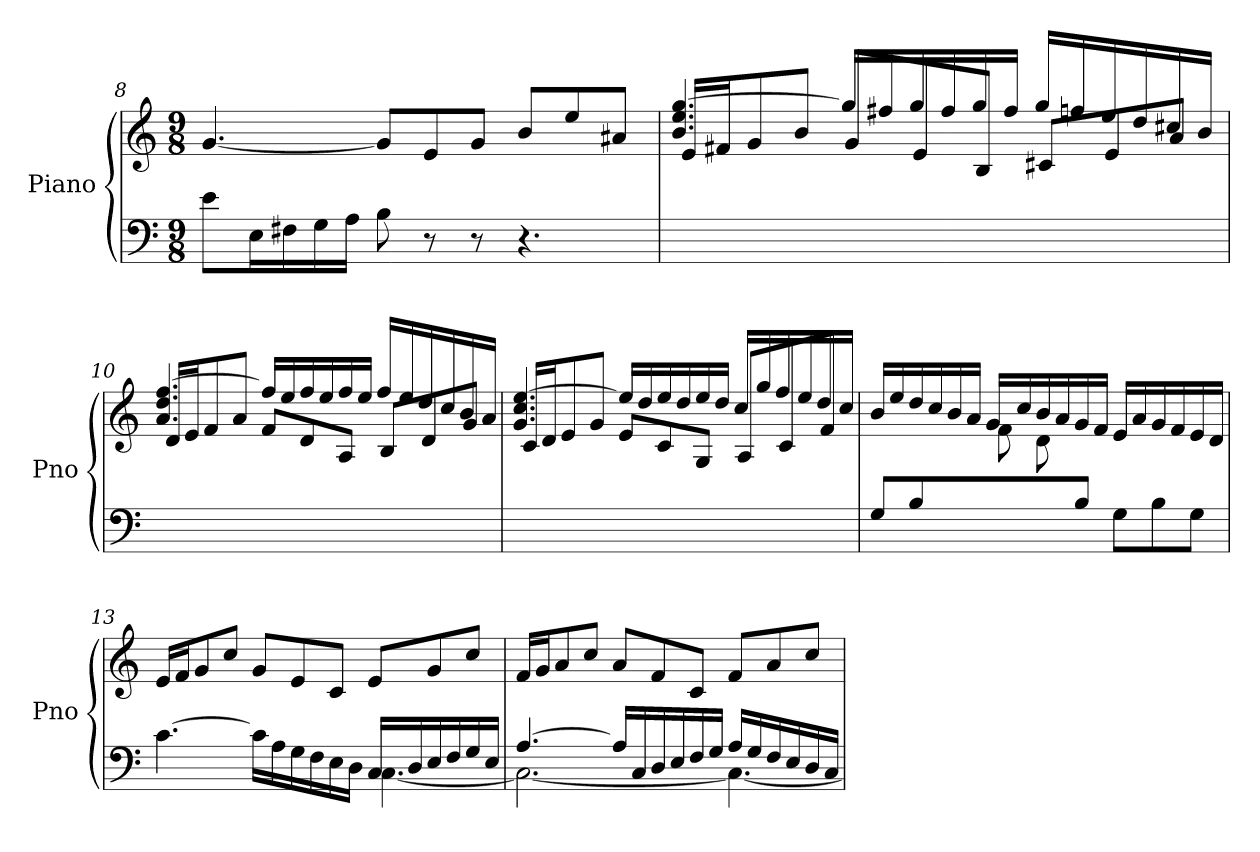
**kern	**kern
*part1	*part1
*staff2	*staff1
*I"Piano	*
*I'Pno	*
*clefF4	*clefG2
*k[]	*k[]
*M9/8	*M9/8
=8	=8
8e\L	[4.g/
16E\L	.
16F#X\	.
16G\	.
16A\JJ	.
8B\	8g/L]
8r	8e/
8r	8g/J
4.r	8b/L
.	8ee/
.	8a#X/J
=9	=9
*	*^
1ryy	4.b/ 4.ee/ [4.gg/	16e/LL
.	.	16f#X/J
.	.	8g/
.	.	8b/J
.	16gg/LL]	8g/L
.	16ff#X/	.
.	16gg/	8e/
.	16ff#/	.
.	16gg/	8B/J
.	16ff#/JJ	.
.	16gg/LL	8c#X/L
.	16ffn/	.
.	16ee/	8e/
.	16dd/	.
8ryy	16cc#X/	8a/J
.	16b/JJ	.
!!LO:LB:g=z	!!
=10	=10	=10
1ryy	4.a/ 4.dd/ [4.ff/	16d/LL
.	.	16e/J
.	.	8f/
.	.	8a/J
.	16ff/LL]	8f/L
.	16ee/	.
.	16ff/	8d/
.	16ee/	.
.	16ff/	8A/J
.	16ee/JJ	.
.	16ff/LL	8B/L
.	16ee/	.
.	16dd/	8d/
.	16cc/	.
8ryy	16b/	8g/J
.	16a/JJ	.
=11	=11	=11
1ryy	4.g/ 4.cc/ [4.ee/	16c/LL
.	.	16d/J
.	.	8e/
.	.	8g/J
.	16ee/LL]	8e/L
.	16dd/	.
.	16ee/	8c/
.	16dd/	.
.	16ee/	8G/J
.	16dd/JJ	.
.	16cc/LL	8A/L
.	16gg/	.
.	16ff/	8c/
.	16ee/	.
8ryy	16dd/	8f/J
.	16cc/JJ	.
=12	=12	=12
8G/L	16b/LL	4ryy
.	16ee/	.
8B/	16dd/	.
.	16cc/	.
4.ryy	16b/	8d\J
.	16a/JJ	.
.	16g/LL	8f\L
.	16cc/	.
.	16b/	8d\
.	16a/	.
8B/J	16g/	2ryy
.	16f/JJ	.
8G\L	16e/LL	.
.	16a/	.
8B\	16g/	.
.	16f/	.
8G\J	16e/	.
.	16d/JJ	.
*	*v	*v
!!LO:LB:g=z
=13	=13
*^	*
[4.c\	2.ryy	16e/LL
.	.	16f/J
.	.	8g/
.	.	8cc/J
16c\LL]	.	8g/L
16A\	.	.
16G\	.	8e/
16F\	.	.
16E\	.	8c/J
16D\JJ	.	.
16C/LL	[4.C\	8e/L
16D/	.	.
16E/	.	8g/
16F/	.	.
16G/	.	8cc/J
16E/JJ	.	.
=14	=14	=14
[4.A/	2.C\_	16f/LL
.	.	16g/J
.	.	8a/
.	.	8cc/J
16A/LL]	.	8a/L
16C/	.	.
16D/	.	8f/
16E/	.	.
16F/	.	8c/J
16G/JJ	.	.
16A/LL	4.C\_	8f/L
16G/	.	.
16F/	.	8a/
16E/	.	.
16D/	.	8cc/J
16C/JJ	.	.
*v	*v	*
=	=
*-	*-
